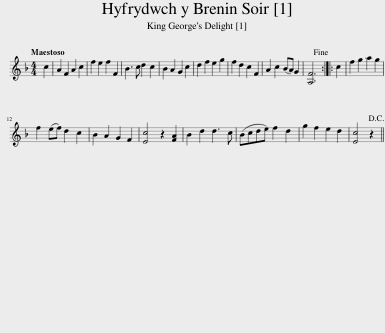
X:1
L:1/8
Q:1/4=120
M:4/4
I:linebreak $
K:F
V:1 treble
V:1
 c2 | A2 F2 A2 c2 | f2 e2 f2 F2 | B3 c d2 c2 | B2 A2 G2 c2 | %5
 d2 f2 e2 g2 | f2 d2 c2 F2 | A2 c2 (BA) G2 | [A,F]6!fine! :: c2 | %10
 f2 g2 a2 g2 |$ f2 (ef) d2 c2 | B2 A2 G2 F2 | [Ec]4 z2 [FA]2 | B2 d2 d3 c | %15
 (Bcde) f2 d2 | g2 f2 e2 d2 | [Ec]4 z2!D.C.! || %18
